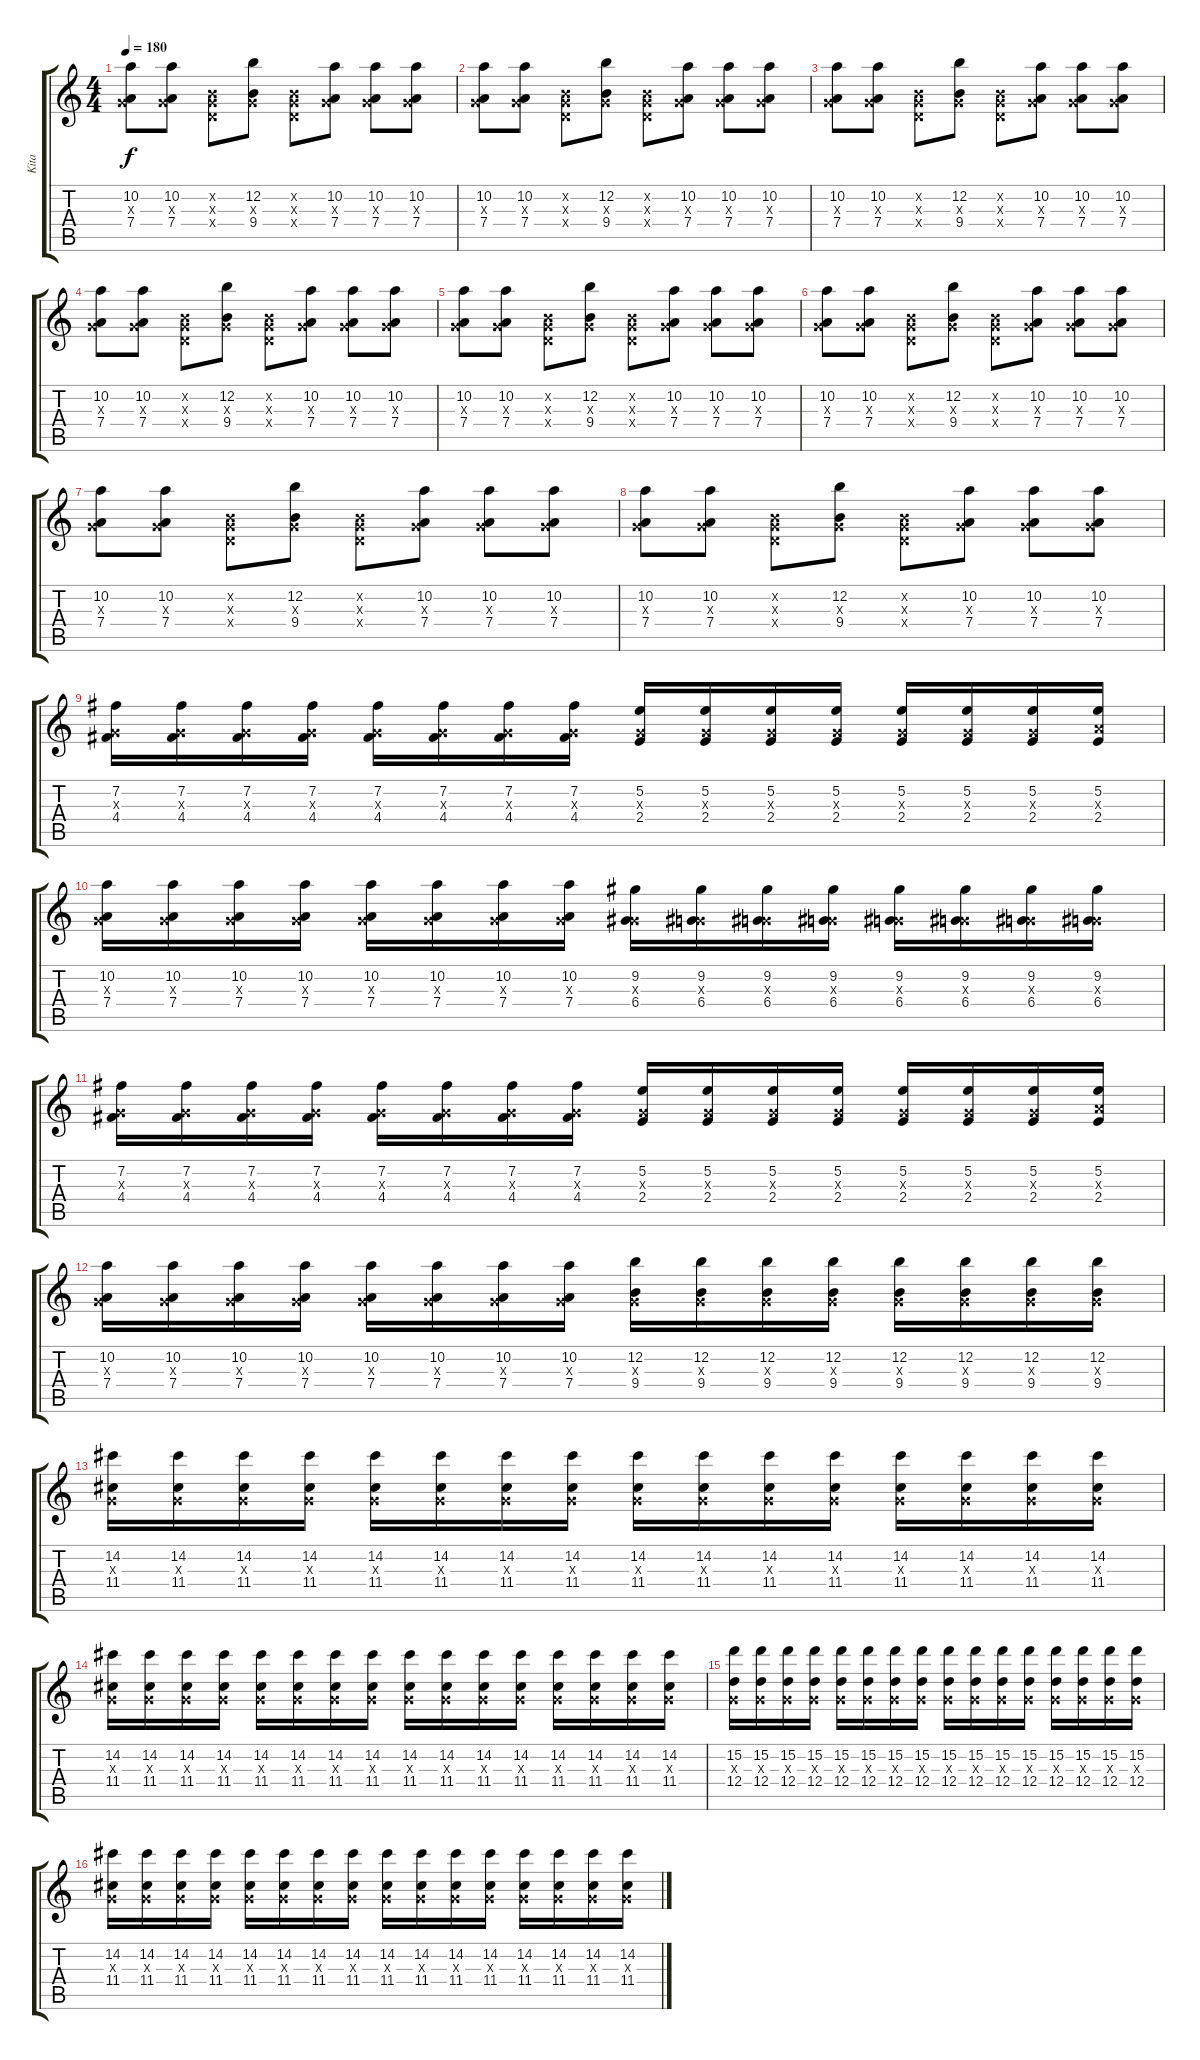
\track ("Kita" "Kita") {instrument distortionguitar}
\staff {score tabs}
\tuning (E4 B3 G3 D3 A2 E2) {hide}
\ts (4 4)
\tempo 180
\clef g2
\ks c
(10.2 0.3{x} 7.4).8{dy f} (10.2 0.3{x} 7.4).8 (0.2{x} 0.3{x} 0.4{x}).8 (12.2 0.3{x} 9.4).8 (0.2{x} 0.3{x} 0.4{x}).8 (10.2 0.3{x} 7.4).8 (10.2 0.3{x} 7.4).8 (10.2 0.3{x} 7.4).8 |
(10.2 0.3{x} 7.4).8 (10.2 0.3{x} 7.4).8 (0.2{x} 0.3{x} 0.4{x}).8 (12.2 0.3{x} 9.4).8 (0.2{x} 0.3{x} 0.4{x}).8 (10.2 0.3{x} 7.4).8 (10.2 0.3{x} 7.4).8 (10.2 0.3{x} 7.4).8 |
(10.2 0.3{x} 7.4).8 (10.2 0.3{x} 7.4).8 (0.2{x} 0.3{x} 0.4{x}).8 (12.2 0.3{x} 9.4).8 (0.2{x} 0.3{x} 0.4{x}).8 (10.2 0.3{x} 7.4).8 (10.2 0.3{x} 7.4).8 (10.2 0.3{x} 7.4).8 |
(10.2 0.3{x} 7.4).8 (10.2 0.3{x} 7.4).8 (0.2{x} 0.3{x} 0.4{x}).8 (12.2 0.3{x} 9.4).8 (0.2{x} 0.3{x} 0.4{x}).8 (10.2 0.3{x} 7.4).8 (10.2 0.3{x} 7.4).8 (10.2 0.3{x} 7.4).8 |
(10.2 0.3{x} 7.4).8 (10.2 0.3{x} 7.4).8 (0.2{x} 0.3{x} 0.4{x}).8 (12.2 0.3{x} 9.4).8 (0.2{x} 0.3{x} 0.4{x}).8 (10.2 0.3{x} 7.4).8 (10.2 0.3{x} 7.4).8 (10.2 0.3{x} 7.4).8 |
(10.2 0.3{x} 7.4).8 (10.2 0.3{x} 7.4).8 (0.2{x} 0.3{x} 0.4{x}).8 (12.2 0.3{x} 9.4).8 (0.2{x} 0.3{x} 0.4{x}).8 (10.2 0.3{x} 7.4).8 (10.2 0.3{x} 7.4).8 (10.2 0.3{x} 7.4).8 |
(10.2 0.3{x} 7.4).8 (10.2 0.3{x} 7.4).8 (0.2{x} 0.3{x} 0.4{x}).8 (12.2 0.3{x} 9.4).8 (0.2{x} 0.3{x} 0.4{x}).8 (10.2 0.3{x} 7.4).8 (10.2 0.3{x} 7.4).8 (10.2 0.3{x} 7.4).8 |
(10.2 0.3{x} 7.4).8 (10.2 0.3{x} 7.4).8 (0.2{x} 0.3{x} 0.4{x}).8 (12.2 0.3{x} 9.4).8 (0.2{x} 0.3{x} 0.4{x}).8 (10.2 0.3{x} 7.4).8 (10.2 0.3{x} 7.4).8 (10.2 0.3{x} 7.4).8 |
(7.2 0.3{x} 4.4).16 (7.2 0.3{x} 4.4).16 (7.2 0.3{x} 4.4).16 (7.2 0.3{x} 4.4).16 (7.2 0.3{x} 4.4).16 (7.2 0.3{x} 4.4).16 (7.2 0.3{x} 4.4).16{beam merge} (7.2 0.3{x} 4.4).16 (5.2 0.3{x} 2.4).16 (5.2 0.3{x} 2.4).16 (5.2 0.3{x} 2.4).16 (5.2 0.3{x} 2.4).16 (5.2 0.3{x} 2.4).16 (5.2 0.3{x} 2.4).16 (5.2 0.3{x} 2.4).16 (5.2 2.3{x} 2.4).16 |
(10.2 0.3{x} 7.4).16 (10.2 0.3{x} 7.4).16 (10.2 0.3{x} 7.4).16 (10.2 0.3{x} 7.4).16 (10.2 0.3{x} 7.4).16 (10.2 0.3{x} 7.4).16 (10.2 0.3{x} 7.4).16 (10.2 0.3{x} 7.4).16 (9.2 0.3{x} 6.4).16 (9.2 0.3{x} 6.4).16 (9.2 0.3{x} 6.4).16 (9.2 0.3{x} 6.4).16 (9.2 0.3{x} 6.4).16 (9.2 0.3{x} 6.4).16 (9.2 0.3{x} 6.4).16 (9.2 0.3{x} 6.4).16 |
(7.2 0.3{x} 4.4).16 (7.2 0.3{x} 4.4).16 (7.2 0.3{x} 4.4).16 (7.2 0.3{x} 4.4).16 (7.2 0.3{x} 4.4).16 (7.2 0.3{x} 4.4).16 (7.2 0.3{x} 4.4).16{beam merge} (7.2 0.3{x} 4.4).16 (5.2 0.3{x} 2.4).16 (5.2 0.3{x} 2.4).16 (5.2 0.3{x} 2.4).16 (5.2 0.3{x} 2.4).16 (5.2 0.3{x} 2.4).16 (5.2 0.3{x} 2.4).16 (5.2 0.3{x} 2.4).16 (5.2 2.3{x} 2.4).16 |
(10.2 0.3{x} 7.4).16 (10.2 0.3{x} 7.4).16 (10.2 0.3{x} 7.4).16 (10.2 0.3{x} 7.4).16 (10.2 0.3{x} 7.4).16 (10.2 0.3{x} 7.4).16 (10.2 0.3{x} 7.4).16 (10.2 0.3{x} 7.4).16 (12.2 0.3{x} 9.4).16 (12.2 0.3{x} 9.4).16 (12.2 0.3{x} 9.4).16 (12.2 0.3{x} 9.4).16 (12.2 0.3{x} 9.4).16 (12.2 0.3{x} 9.4).16 (12.2 0.3{x} 9.4).16 (12.2 0.3{x} 9.4).16 |
(14.2 0.3{x} 11.4).16 (14.2 0.3{x} 11.4).16 (14.2 0.3{x} 11.4).16 (14.2 0.3{x} 11.4).16 (14.2 0.3{x} 11.4).16 (14.2 0.3{x} 11.4).16 (14.2 0.3{x} 11.4).16 (14.2 0.3{x} 11.4).16 (14.2 0.3{x} 11.4).16 (14.2 0.3{x} 11.4).16 (14.2 0.3{x} 11.4).16 (14.2 0.3{x} 11.4).16 (14.2 0.3{x} 11.4).16 (14.2 0.3{x} 11.4).16 (14.2 0.3{x} 11.4).16 (14.2 0.3{x} 11.4).16 |
(14.2 0.3{x} 11.4).16 (14.2 0.3{x} 11.4).16 (14.2 0.3{x} 11.4).16 (14.2 0.3{x} 11.4).16 (14.2 0.3{x} 11.4).16 (14.2 0.3{x} 11.4).16 (14.2 0.3{x} 11.4).16 (14.2 0.3{x} 11.4).16 (14.2 0.3{x} 11.4).16 (14.2 0.3{x} 11.4).16 (14.2 0.3{x} 11.4).16 (14.2 0.3{x} 11.4).16 (14.2 0.3{x} 11.4).16 (14.2 0.3{x} 11.4).16 (14.2 0.3{x} 11.4).16 (14.2 0.3{x} 11.4).16 |
(15.2 0.3{x} 12.4).16 (15.2 0.3{x} 12.4).16 (15.2 0.3{x} 12.4).16 (15.2 0.3{x} 12.4).16 (15.2 0.3{x} 12.4).16 (15.2 0.3{x} 12.4).16 (15.2 0.3{x} 12.4).16 (15.2 0.3{x} 12.4).16 (15.2 0.3{x} 12.4).16 (15.2 0.3{x} 12.4).16 (15.2 0.3{x} 12.4).16 (15.2 0.3{x} 12.4).16 (15.2 0.3{x} 12.4).16 (15.2 0.3{x} 12.4).16 (15.2 0.3{x} 12.4).16 (15.2 0.3{x} 12.4).16 |
(14.2 0.3{x} 11.4).16 (14.2 0.3{x} 11.4).16 (14.2 0.3{x} 11.4).16 (14.2 0.3{x} 11.4).16 (14.2 0.3{x} 11.4).16 (14.2 0.3{x} 11.4).16 (14.2 0.3{x} 11.4).16 (14.2 0.3{x} 11.4).16 (14.2 0.3{x} 11.4).16 (14.2 0.3{x} 11.4).16 (14.2 0.3{x} 11.4).16 (14.2 0.3{x} 11.4).16 (14.2 0.3{x} 11.4).16 (14.2 0.3{x} 11.4).16 (14.2 0.3{x} 11.4).16 (14.2 0.3{x} 11.4).16
